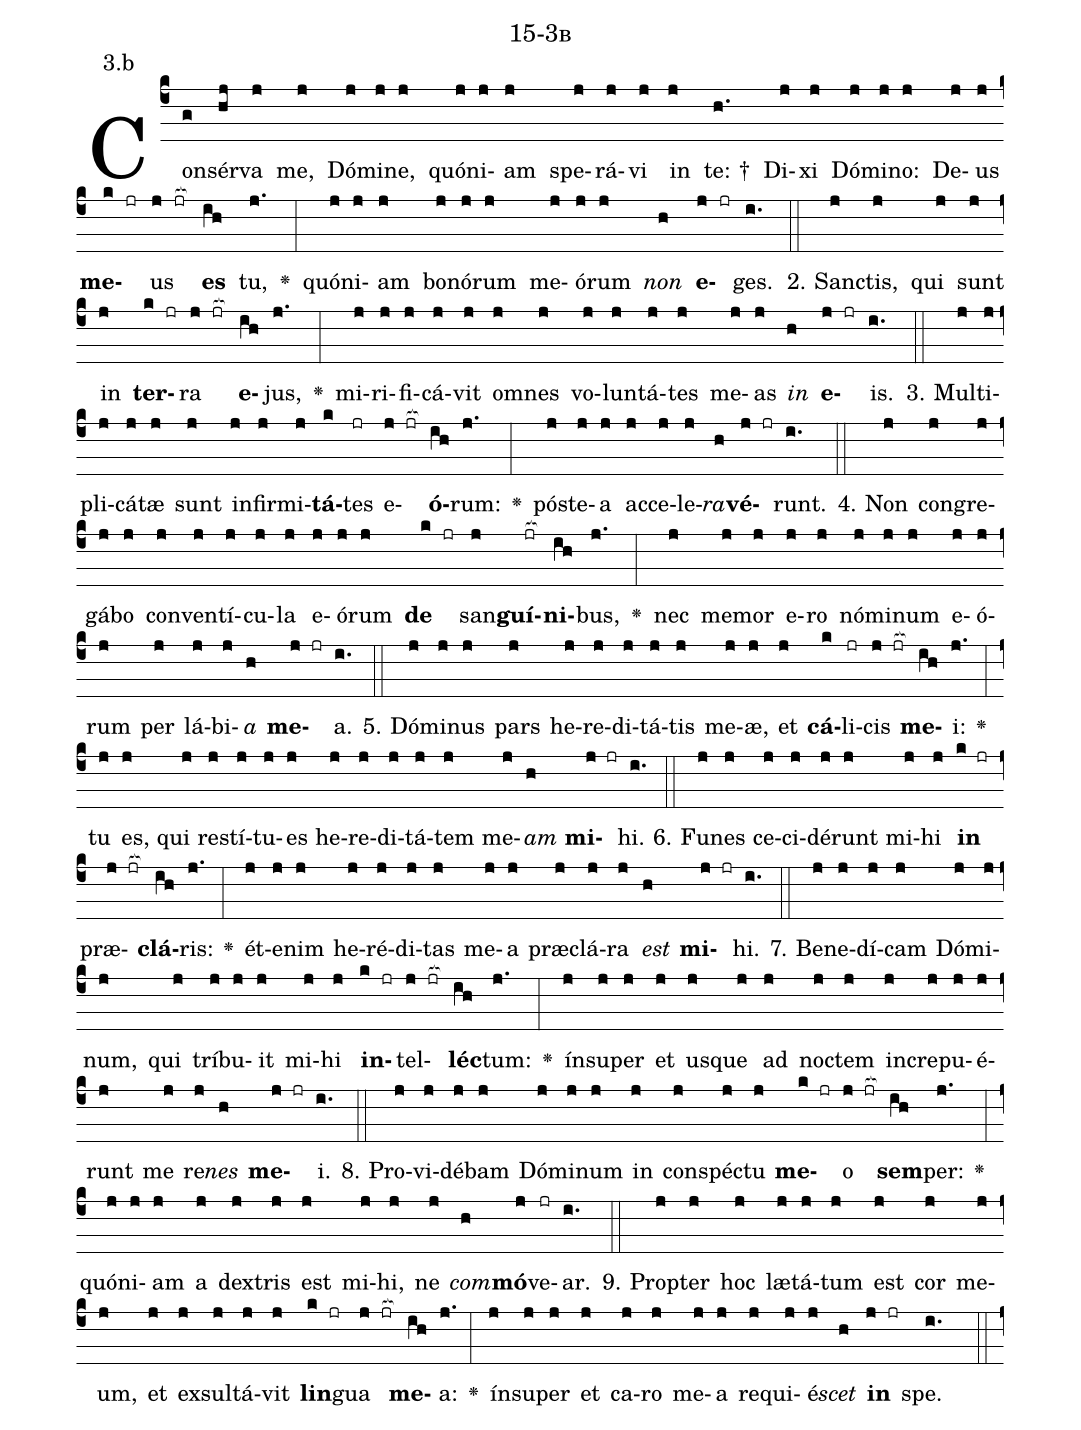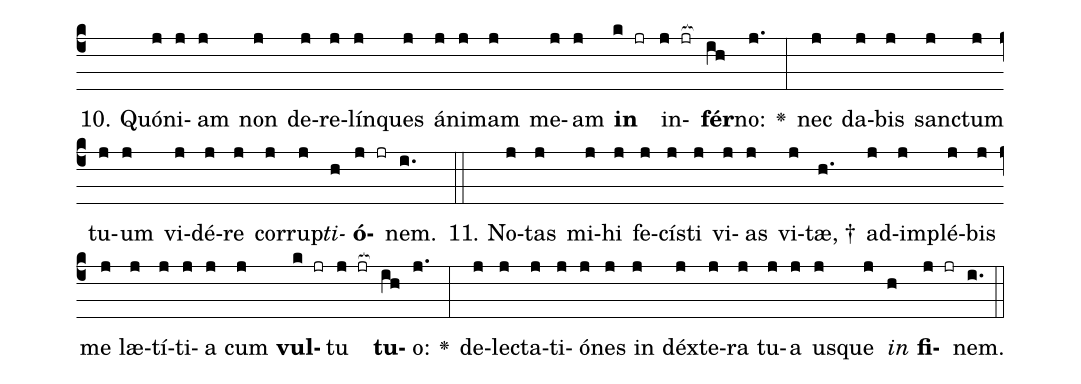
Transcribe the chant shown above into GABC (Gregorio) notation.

name: 15-3b;
annotation: 3.b;
%%
(c4)Con(g)sér(hj)va(j) me,(j) Dó(j)mi(j)ne,(j) quón(j)i(j)am(j) spe(j)rá(j)vi(j) in(j) te: †(h.) Di(j)xi(j) Dó(j)mi(j)no:(j) De(j)us(j) <b>me</b>(k jr)us(j jr[ocb:1{]) <b>es</b>(ih[ocb:0}]) tu,(j.) <v>\greheightstar</v>(:) quón(j)i(j)am(j) bo(j)nó(j)rum(j) me(j)ó(j)rum(j) <i>non</i>(h) <b>e</b>(j jr)ges.(i.) (::)
2. Sanc(j)tis,(j) qui(j) sunt(j) in(j) <b>ter</b>(k jr)ra(j jr[ocb:1{]) <b>e</b>(ih[ocb:0}])jus,(j.) <v>\greheightstar</v>(:) mi(j)ri(j)fi(j)cá(j)vit(j) om(j)nes(j) vo(j)lun(j)tá(j)tes(j) me(j)as(j) <i>in</i>(h) <b>e</b>(j jr)is.(i.) (::)
3. Mul(j)ti(j)pli(j)cá(j)tæ(j) sunt(j) in(j)fir(j)mi(j)<b>tá</b>(k)tes(jr) e(j jr[ocb:1{])<b>ó</b>(ih[ocb:0}])rum:(j.) <v>\greheightstar</v>(:) póst(j)e(j)a(j) ac(j)ce(j)le(j)<i>ra</i>(h)<b>vé</b>(j jr)runt.(i.) (::)
4. Non(j) con(j)gre(j)gá(j)bo(j) con(j)ven(j)tí(j)cu(j)la(j) e(j)ó(j)rum(j) <b>de</b>(k jr) san(j)<b>guí</b>(jr[ocb:1{])<b>ni</b>(ih[ocb:0}])bus,(j.) <v>\greheightstar</v>(:) nec(j) me(j)mor(j) e(j)ro(j) nó(j)mi(j)num(j) e(j)ó(j)rum(j) per(j) lá(j)bi(j)<i>a</i>(h) <b>me</b>(j jr)a.(i.) (::)
5. Dó(j)mi(j)nus(j) pars(j) he(j)re(j)di(j)tá(j)tis(j) me(j)æ,(j) et(j) <b>cá</b>(k)li(jr)cis(j jr[ocb:1{]) <b>me</b>(ih[ocb:0}])i:(j.) <v>\greheightstar</v>(:) tu(j) es,(j) qui(j) re(j)stí(j)tu(j)es(j) he(j)re(j)di(j)tá(j)tem(j) me(j)<i>am</i>(h) <b>mi</b>(j jr)hi.(i.) (::)
6. Fu(j)nes(j) ce(j)ci(j)dé(j)runt(j) mi(j)hi(j) <b>in</b>(k jr) præ(j jr[ocb:1{])<b>clá</b>(ih[ocb:0}])ris:(j.) <v>\greheightstar</v>(:) ét(j)e(j)nim(j) he(j)ré(j)di(j)tas(j) me(j)a(j) præ(j)clá(j)ra(j) <i>est</i>(h) <b>mi</b>(j jr)hi.(i.) (::)
7. Be(j)ne(j)dí(j)cam(j) Dó(j)mi(j)num,(j) qui(j) trí(j)bu(j)it(j) mi(j)hi(j) <b>in</b>(k jr)tel(j jr[ocb:1{])<b>léc</b>(ih[ocb:0}])tum:(j.) <v>\greheightstar</v>(:) ín(j)su(j)per(j) et(j) us(j)que(j) ad(j) noc(j)tem(j) in(j)cre(j)pu(j)é(j)runt(j) me(j) re(j)<i>nes</i>(h) <b>me</b>(j jr)i.(i.) (::)
8. Pro(j)vi(j)dé(j)bam(j) Dó(j)mi(j)num(j) in(j) con(j)spéc(j)tu(j) <b>me</b>(k jr)o(j jr[ocb:1{]) <b>sem</b>(ih[ocb:0}])per:(j.) <v>\greheightstar</v>(:) quón(j)i(j)am(j) a(j) dex(j)tris(j) est(j) mi(j)hi,(j) ne(j) <i>com</i>(h)<b>mó</b>(j)ve(jr)ar.(i.) (::)
9. Prop(j)ter(j) hoc(j) læ(j)tá(j)tum(j) est(j) cor(j) me(j)um,(j) et(j) ex(j)sul(j)tá(j)vit(j) <b>lin</b>(k jr)gua(j jr[ocb:1{]) <b>me</b>(ih[ocb:0}])a:(j.) <v>\greheightstar</v>(:) ín(j)su(j)per(j) et(j) ca(j)ro(j) me(j)a(j) re(j)qui(j)é(j)<i>scet</i>(h) <b>in</b>(j jr) spe.(i.) (::)
10. Quón(j)i(j)am(j) non(j) de(j)re(j)lín(j)ques(j) á(j)ni(j)mam(j) me(j)am(j) <b>in</b>(k jr) in(j jr[ocb:1{])<b>fér</b>(ih[ocb:0}])no:(j.) <v>\greheightstar</v>(:) nec(j) da(j)bis(j) sanc(j)tum(j) tu(j)um(j) vi(j)dé(j)re(j) cor(j)rup(j)<i>ti</i>(h)<b>ó</b>(j jr)nem.(i.) (::)
11. No(j)tas(j) mi(j)hi(j) fe(j)cís(j)ti(j) vi(j)as(j) vi(j)tæ, †(h.) ad(j)im(j)plé(j)bis(j) me(j) læ(j)tí(j)ti(j)a(j) cum(j) <b>vul</b>(k jr)tu(j jr[ocb:1{]) <b>tu</b>(ih[ocb:0}])o:(j.) <v>\greheightstar</v>(:) de(j)lec(j)ta(j)ti(j)ó(j)nes(j) in(j) déx(j)te(j)ra(j) tu(j)a(j) us(j)que(j) <i>in</i>(h) <b>fi</b>(j jr)nem.(i.) (::)
